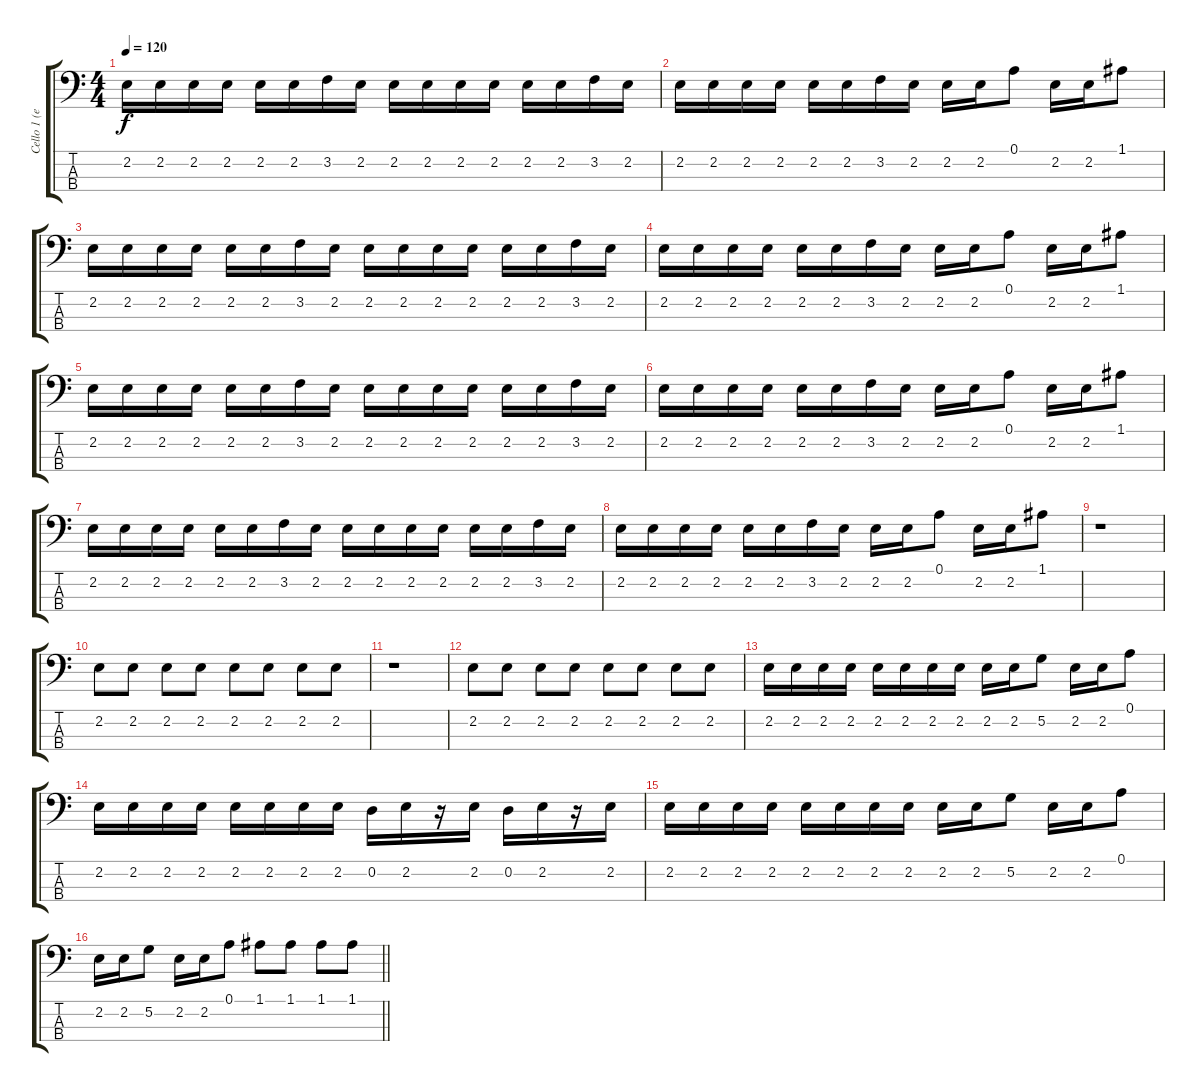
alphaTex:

\track ("Cello 1 (extra)" "Cello 1 (e") {instrument distortionguitar}
\staff {score tabs}
\tuning (A2 D2 G1 C1) {hide}
\ts (4 4)
\tempo 120
\clef f4
\ks c
2.2.16{dy f} 2.2.16 2.2.16 2.2.16 2.2.16 2.2.16 3.2.16 2.2.16 2.2.16 2.2.16 2.2.16 2.2.16 2.2.16 2.2.16 3.2.16 2.2.16 |
2.2.16 2.2.16 2.2.16 2.2.16 2.2.16 2.2.16 3.2.16 2.2.16 2.2.16 2.2.16 0.1.8 2.2.16 2.2.16 1.1.8 |
2.2.16 2.2.16 2.2.16 2.2.16 2.2.16 2.2.16 3.2.16 2.2.16 2.2.16 2.2.16 2.2.16 2.2.16 2.2.16 2.2.16 3.2.16 2.2.16 |
2.2.16 2.2.16 2.2.16 2.2.16 2.2.16 2.2.16 3.2.16 2.2.16 2.2.16 2.2.16 0.1.8 2.2.16 2.2.16 1.1.8 |
2.2.16 2.2.16 2.2.16 2.2.16 2.2.16 2.2.16 3.2.16 2.2.16 2.2.16 2.2.16 2.2.16 2.2.16 2.2.16 2.2.16 3.2.16 2.2.16 |
2.2.16 2.2.16 2.2.16 2.2.16 2.2.16 2.2.16 3.2.16 2.2.16 2.2.16 2.2.16 0.1.8 2.2.16 2.2.16 1.1.8 |
2.2.16 2.2.16 2.2.16 2.2.16 2.2.16 2.2.16 3.2.16 2.2.16 2.2.16 2.2.16 2.2.16 2.2.16 2.2.16 2.2.16 3.2.16 2.2.16 |
2.2.16 2.2.16 2.2.16 2.2.16 2.2.16 2.2.16 3.2.16 2.2.16 2.2.16 2.2.16 0.1.8 2.2.16 2.2.16 1.1.8 |
r.1 |
2.2.8 2.2.8 2.2.8 2.2.8 2.2.8 2.2.8 2.2.8 2.2.8 |
r.1 |
2.2.8 2.2.8 2.2.8 2.2.8 2.2.8 2.2.8 2.2.8 2.2.8 |
2.2.16 2.2.16 2.2.16 2.2.16 2.2.16 2.2.16 2.2.16 2.2.16 2.2.16 2.2.16 5.2.8 2.2.16 2.2.16 0.1.8 |
2.2.16 2.2.16 2.2.16 2.2.16 2.2.16 2.2.16 2.2.16 2.2.16 0.2.16 2.2.16 r.16 2.2.16 0.2.16 2.2.16 r.16 2.2.16 |
2.2.16 2.2.16 2.2.16 2.2.16 2.2.16 2.2.16 2.2.16 2.2.16 2.2.16 2.2.16 5.2.8 2.2.16 2.2.16 0.1.8 |
\barLineRight lightlight
2.2.16 2.2.16 5.2.8 2.2.16 2.2.16 0.1.8 1.1.8 1.1.8 1.1.8 1.1.8
